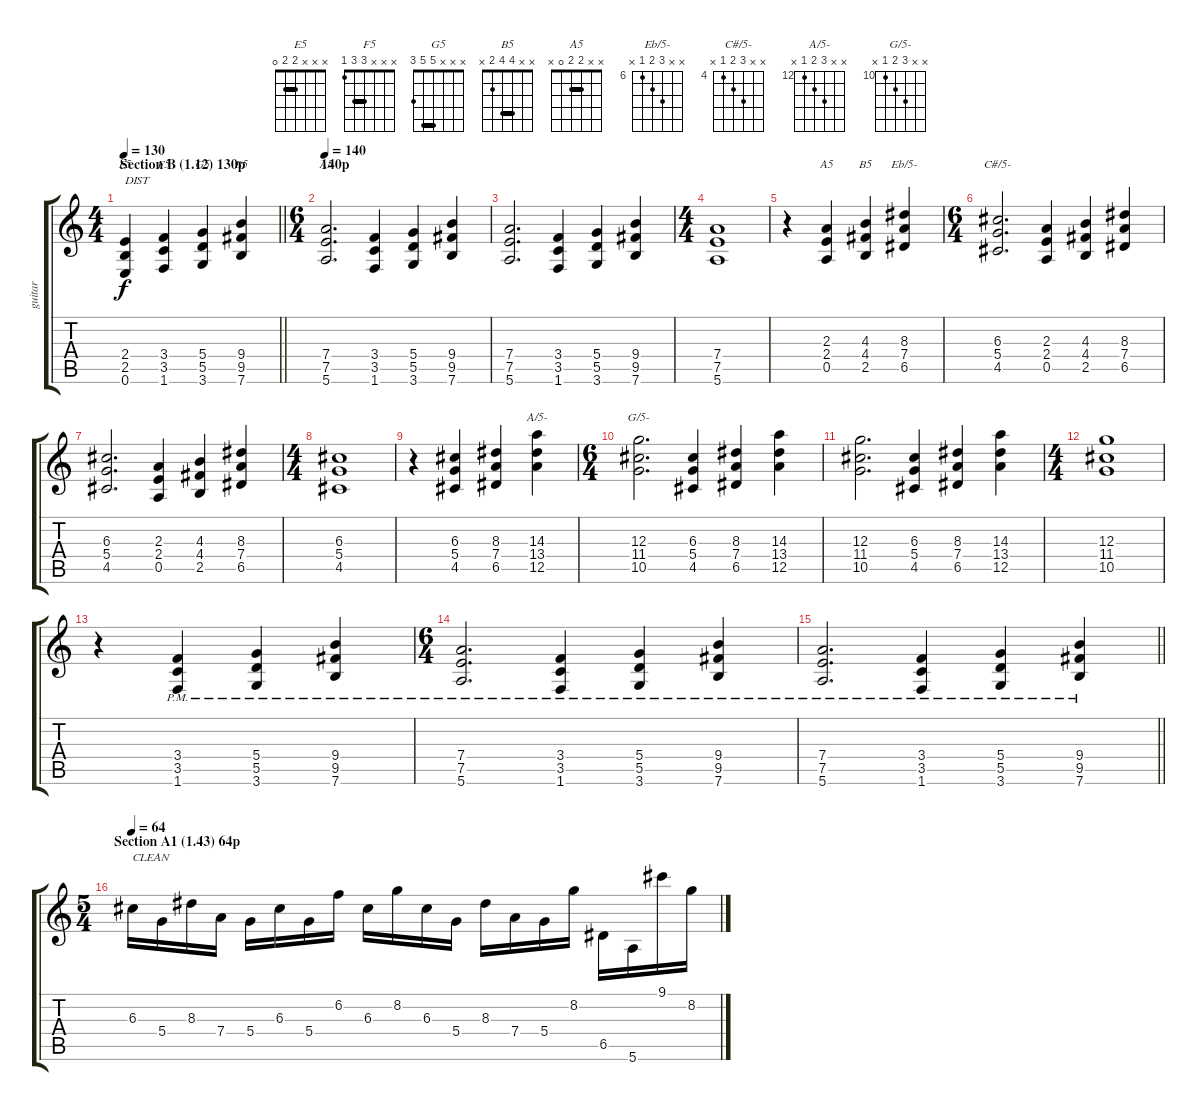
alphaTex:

\track ("guitar" "guitar") {instrument electricguitarjazz}
\staff {score tabs}
\tuning (E4 B3 G3 D3 A2 E2) {hide}
\chord ("E5" x x x 2 2 0) {barre 2}
\chord ("F5" x x x 3 3 1) {barre 3}
\chord ("G5" x x x 5 5 3) {barre 5}
\chord ("B5" x x x 9 9 7) {firstfret 7 barre 9}
\chord ("A5" x x x 7 7 5) {firstfret 5 barre 7}
\chord ("A5" x x 2 2 0 x) {barre 2}
\chord ("B5" x x 4 4 2 x) {barre 4}
\chord ("Eb/5-" x x 8 7 6 x) {firstfret 6}
\chord ("C#/5-" x x 6 5 4 x) {firstfret 4}
\chord ("A/5-" x x 14 13 12 x) {firstfret 12}
\chord ("G/5-" x x 12 11 10 x) {firstfret 10}
\ts (4 4)
\section ("" "Section B (1.12) 130p")
\tempo 130
\clef g2
\barLineRight lightlight
\ks c
(2.4 2.5 0.6).4{ch "E5" txt "DIST" dy f instrument distortionguitar} (3.4 3.5 1.6).4{ch "F5"} (5.4 5.5 3.6).4{ch "G5"} (9.4 9.5 7.6).4{ch "B5"} |
\ts (6 4)
\section ("" "140p")
\tempo 140
(7.4 7.5 5.6).2{d ch "A5"} (3.4 3.5 1.6).4 (5.4 5.5 3.6).4 (9.4 9.5 7.6).4 |
(7.4 7.5 5.6).2{d} (3.4 3.5 1.6).4 (5.4 5.5 3.6).4 (9.4 9.5 7.6).4 |
\ts (4 4)
(7.4 7.5 5.6).1 |
r.4 (2.3 2.4 0.5).4{ch "A5"} (4.3 4.4 2.5).4{ch "B5"} (8.3 7.4 6.5).4{ch "Eb/5-"} |
\ts (6 4)
(6.3 5.4 4.5).2{d ch "C#/5-"} (2.3 2.4 0.5).4 (4.3 4.4 2.5).4 (8.3 7.4 6.5).4 |
(6.3 5.4 4.5).2{d} (2.3 2.4 0.5).4 (4.3 4.4 2.5).4 (8.3 7.4 6.5).4 |
\ts (4 4)
(6.3 5.4 4.5).1 |
r.4 (6.3 5.4 4.5).4 (8.3 7.4 6.5).4 (14.3 13.4 12.5).4{ch "A/5-"} |
\ts (6 4)
(12.3 11.4 10.5).2{d ch "G/5-"} (6.3 5.4 4.5).4 (8.3 7.4 6.5).4 (14.3 13.4 12.5).4 |
(12.3 11.4 10.5).2{d} (6.3 5.4 4.5).4 (8.3 7.4 6.5).4 (14.3 13.4 12.5).4 |
\ts (4 4)
(12.3 11.4 10.5).1 |
r.4 (3.4 3.5 1.6{pm}).4 (5.4 5.5 3.6{pm}).4 (9.4 9.5 7.6{pm}).4 |
\ts (6 4)
(7.4 7.5{pm} 5.6).2{d} (3.4 3.5{pm} 1.6).4 (5.4 5.5{pm} 3.6).4 (9.4 9.5{pm} 7.6).4 |
\barLineRight lightlight
(7.4 7.5{pm} 5.6).2{d} (3.4 3.5{pm} 1.6).4 (5.4 5.5{pm} 3.6).4 (9.4 9.5{pm} 7.6).4 |
\ts (5 4)
\section ("" "Section A1 (1.43) 64p")
\tempo 64
6.3.16{txt "CLEAN" instrument electricguitarjazz} 5.4.16 8.3.16 7.4.16 5.4.16 6.3.16 5.4.16 6.2.16 6.3.16 8.2.16 6.3.16 5.4.16 8.3.16 7.4.16 5.4.16 8.2.16 6.5.16 5.6.16 9.1.16 8.2.16
